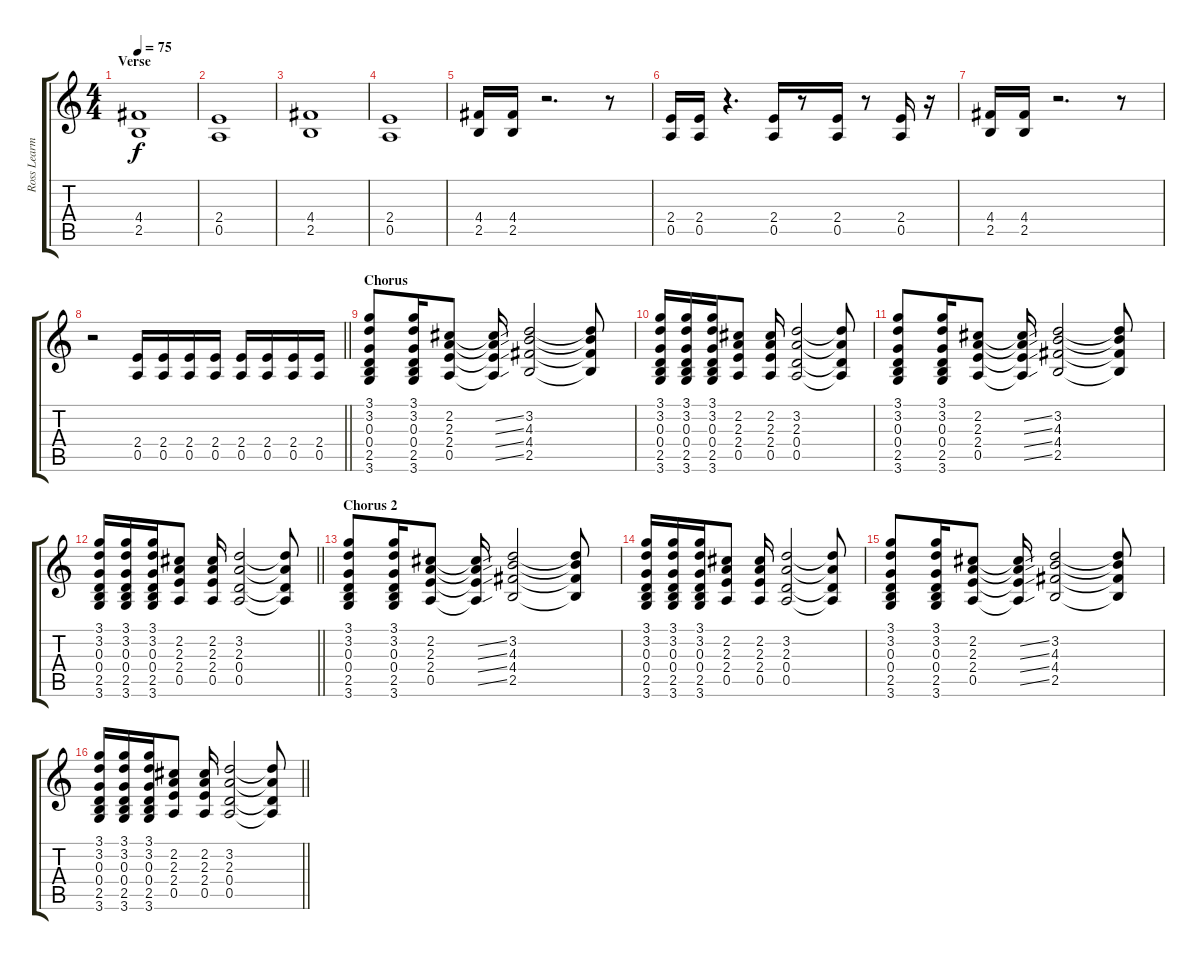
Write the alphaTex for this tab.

\track ("Ross Learmonth (Rhythm Guitar)" "Ross Learm") {instrument distortionguitar}
\staff {score tabs}
\tuning (E4 B3 G3 D3 A2 E2) {hide}
\ts (4 4)
\section ("" "Verse")
\tempo 75
\clef g2
\ks c
(4.4 2.5).1{dy f volume 10} |
(2.4 0.5).1 |
(4.4 2.5).1 |
(2.4 0.5).1 |
(4.4 2.5).16 (4.4 2.5).16 r.2{d} r.8 |
(2.4 0.5).16 (2.4 0.5).16 r.4{d} (2.4 0.5).16 r.8 (2.4 0.5).16 r.8 (2.4 0.5).16 r.16 |
(4.4 2.5).16 (4.4 2.5).16 r.2{d} r.8 |
\barLineRight lightlight
r.2 (2.4 0.5).16 (2.4 0.5).16 (2.4 0.5).16 (2.4 0.5).16 (2.4 0.5).16 (2.4 0.5).16 (2.4 0.5).16 (2.4 0.5).16 |
\section ("" "Chorus")
(3.1 3.2 0.3 0.4 2.5 3.6).8 (3.1 3.2 0.3 0.4 2.5 3.6).16 (2.2 2.3 2.4 0.5).8 (2.2{ss t} 2.3{ss t} 2.4{ss t} 0.5{ss t}).16 (3.2 4.3 4.4 2.5).2 (3.2{t} 4.3{t} 4.4{t} 2.5{t}).8 |
(3.1 3.2 0.3 0.4 2.5 3.6).16 (3.1 3.2 0.3 0.4 2.5 3.6).16 (3.1 3.2 0.3 0.4 2.5 3.6).16 (2.2 2.3 2.4 0.5).8 (2.2 2.3 2.4 0.5).16 (3.2 2.3 0.4 0.5).2 (3.2{t} 2.3{t} 0.4{t} 0.5{t}).8 |
(3.1 3.2 0.3 0.4 2.5 3.6).8 (3.1 3.2 0.3 0.4 2.5 3.6).16 (2.2 2.3 2.4 0.5).8 (2.2{ss t} 2.3{ss t} 2.4{ss t} 0.5{ss t}).16 (3.2 4.3 4.4 2.5).2 (3.2{t} 4.3{t} 4.4{t} 2.5{t}).8 |
\barLineRight lightlight
(3.1 3.2 0.3 0.4 2.5 3.6).16 (3.1 3.2 0.3 0.4 2.5 3.6).16 (3.1 3.2 0.3 0.4 2.5 3.6).16 (2.2 2.3 2.4 0.5).8 (2.2 2.3 2.4 0.5).16 (3.2 2.3 0.4 0.5).2 (3.2{t} 2.3{t} 0.4{t} 0.5{t}).8 |
\section ("" "Chorus 2")
(3.1 3.2 0.3 0.4 2.5 3.6).8 (3.1 3.2 0.3 0.4 2.5 3.6).16 (2.2 2.3 2.4 0.5).8 (2.2{ss t} 2.3{ss t} 2.4{ss t} 0.5{ss t}).16 (3.2 4.3 4.4 2.5).2 (3.2{t} 4.3{t} 4.4{t} 2.5{t}).8 |
(3.1 3.2 0.3 0.4 2.5 3.6).16 (3.1 3.2 0.3 0.4 2.5 3.6).16 (3.1 3.2 0.3 0.4 2.5 3.6).16 (2.2 2.3 2.4 0.5).8 (2.2 2.3 2.4 0.5).16 (3.2 2.3 0.4 0.5).2 (3.2{t} 2.3{t} 0.4{t} 0.5{t}).8 |
(3.1 3.2 0.3 0.4 2.5 3.6).8 (3.1 3.2 0.3 0.4 2.5 3.6).16 (2.2 2.3 2.4 0.5).8 (2.2{ss t} 2.3{ss t} 2.4{ss t} 0.5{ss t}).16 (3.2 4.3 4.4 2.5).2 (3.2{t} 4.3{t} 4.4{t} 2.5{t}).8 |
\barLineRight lightlight
(3.1 3.2 0.3 0.4 2.5 3.6).16 (3.1 3.2 0.3 0.4 2.5 3.6).16 (3.1 3.2 0.3 0.4 2.5 3.6).16 (2.2 2.3 2.4 0.5).8 (2.2 2.3 2.4 0.5).16 (3.2 2.3 0.4 0.5).2 (3.2{t} 2.3{t} 0.4{t} 0.5{t}).8
